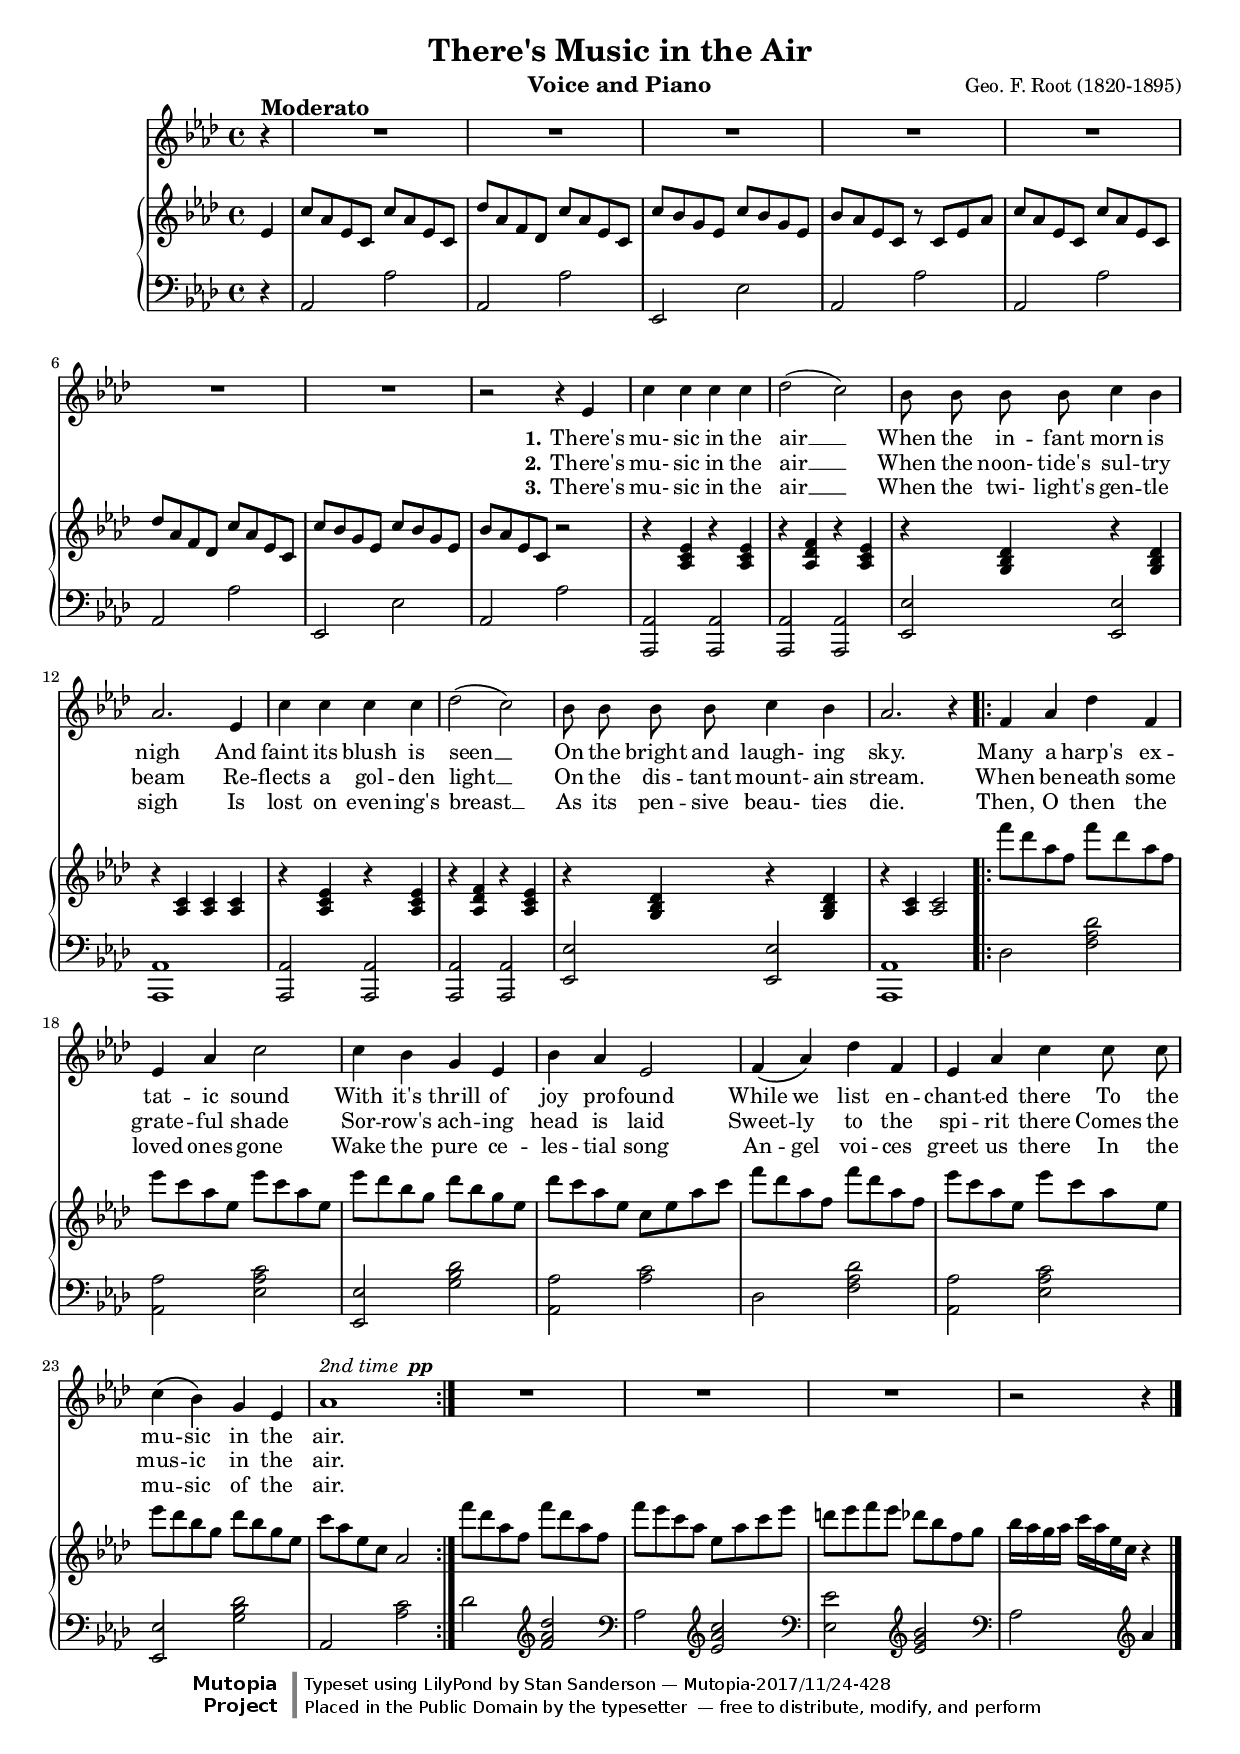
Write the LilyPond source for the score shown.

\include "english.ly"
\version "2.18.2"
#(set-global-staff-size 17)

\header {
  title = "There's Music in the Air"
  composer = "Geo. F. Root (1820-1895)"
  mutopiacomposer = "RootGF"
  instrument = "Voice and Piano"
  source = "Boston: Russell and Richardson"
  date = "1857"
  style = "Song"
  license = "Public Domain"
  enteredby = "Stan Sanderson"
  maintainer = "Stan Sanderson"
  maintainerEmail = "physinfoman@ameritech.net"
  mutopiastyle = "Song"

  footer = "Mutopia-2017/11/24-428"
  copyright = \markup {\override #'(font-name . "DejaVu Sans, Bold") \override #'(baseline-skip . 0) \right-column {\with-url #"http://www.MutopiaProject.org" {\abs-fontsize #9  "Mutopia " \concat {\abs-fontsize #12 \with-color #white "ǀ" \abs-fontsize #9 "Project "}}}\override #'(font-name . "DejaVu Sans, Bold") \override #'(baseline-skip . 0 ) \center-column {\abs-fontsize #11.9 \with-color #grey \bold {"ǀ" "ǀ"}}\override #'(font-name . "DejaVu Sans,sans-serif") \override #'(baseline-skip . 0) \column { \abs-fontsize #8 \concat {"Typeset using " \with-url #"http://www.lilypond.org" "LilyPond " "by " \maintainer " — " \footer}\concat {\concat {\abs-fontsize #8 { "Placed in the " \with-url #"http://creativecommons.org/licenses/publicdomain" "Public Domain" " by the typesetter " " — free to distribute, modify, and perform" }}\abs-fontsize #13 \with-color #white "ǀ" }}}
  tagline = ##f
}

%% Spelling curiosities not corrected!

melody =  \relative c' {
	\key af\major \time 4/4 \partial 4
	r4^\markup { \bold \large "Moderato" } R1*7 r2 r4
	ef | c' c c c | df2( c) | bf8 bf bf bf c4 bf | af2. ef4 |
	c'4 c c c | df2( c) | bf8 bf bf bf c4 bf |
	af2. r4 | \repeat volta 2 { f4 af df f, | ef af c2 |
	c4 bf g ef | bf' af ef2 | f4\( af\) df f, |
	ef4 af c c8 c | c4\( bf\) g ef | af1^\markup { \italic "2nd time " \bold \italic pp}}
	R1*3 r2 r4 \bar "|."
}

textA = \lyricmode {
	There's mu- sic in the air __ When the in -- fant morn is nigh
	And faint its blush is seen __ On the bright and laugh- ing sky.
	Many a harp's ex -- tat -- ic sound With it's thrill of joy pro -- found
	While we list en -- chant -- ed there To the mu -- sic in the air.
}

textB = \lyricmode {
	There's mu- sic in the air __ When the noon- tide's sul -- try beam
	Re -- flects a gol -- den light __ On the dis -- tant mount- ain stream.
	When be -- neath some grate -- ful shade Sor -- row's ach -- ing head is laid
	Sweet -- ly to the spi -- rit there Comes the mus -- ic in the air.
}

textC = \lyricmode {
	There's mu- sic in the air __ When the twi- light's gen -- tle sigh
	Is lost on even -- ing's breast __ As its pen -- sive beau- ties die.
	Then, O then the loved ones gone Wake the pure ce -- les -- tial song
	An -- gel voi -- ces greet us there In the mu -- sic of the air.
}

upper = \relative c' {
	\key af\major \time 4/4 \partial 4
  ef4 c'8 af ef c c' af ef c | df' af f df c' af ef c | c' bf g ef c' bf g ef |
  bf' af ef c r c ef af | c af ef c c' af ef c | df'af f df c' af ef c |
  c' bf g ef c' bf g ef | bf' af ef c r2 | r4 <af c ef> r <af c ef> |
  r4 <af df f> r <af c ef> | r <g bf df> r <g bf df> | r <af c> <af c> <af c> |
  r4 <af c ef> r <af c ef> | r <af df f> r <af c ef> | r <g bf df> r <g bf df> |
  r4 <af c> <af c>2 | f'''8 df af f f' df af f | ef' c af ef ef' c af ef |
  ef'8 df bf g df' bf g ef | df' c af ef c ef af c | f df af f f' df af f |
  ef'8 c af ef ef' c af ef | ef' df bf g df' bf g ef | c' af ef c af2 |
  f''8 df af f f' df af f | f' ef c af ef af c ef | d ef f ef df bf f g |
  bf16 af g af c af ef c r4

}

lower = \relative c {
	\key af\major \time 4/4 \partial 4
  r4  af2 af' | af, af' | ef, ef' | af, af' |
  af, af' | af, af' | ef, ef' | af, af' | <af,, af'>  <af af'> |
  <af af'> <af af'> | <ef' ef'> <ef ef'> | <af, af'>1 |
  <af af'>2 <af af'> | <af af'> <af af'> | <ef' ef'> <ef ef'> |
  <af, af'>1| df'2 <f af df> | <af, af'> <ef' af c> |
  <ef, ef'>2 <g' bf df> | <af, af'> <af' c> | df, <f af df> |
  <af, af'> <ef' af c> | <ef, ef'> <g' bf df> | af, <af' c> |
  df2 \clef treble <f af df> \clef bass af, \clef treble <ef' af c> \clef bass <ef, ef'>
  \clef treble <ef' g bf> \clef bass af, \clef treble af'4
}

\score {
  <<
      \context Voice = "mel" {
	  \autoBeamOff
	  \melody
      }

		\lyricsto mel  \new Lyrics  { \set stanza = "1." \textA }
		\lyricsto mel  \new Lyrics  { \set stanza = "2." \textB }
		\lyricsto mel  \new Lyrics  { \set stanza = "3." \textC }

      \context PianoStaff <<
	  \context Staff = "upper" \upper
	  \context Staff = "lower" <<
	      \clef bass
	      \lower
	  >>
      >>
  >>
  \layout {
      \context {
        \Staff \RemoveEmptyStaves
        %\override VerticalAxisGroup.remove-first = ##t
      }
  }

  \midi {
    \tempo 4 = 120
    }


}
